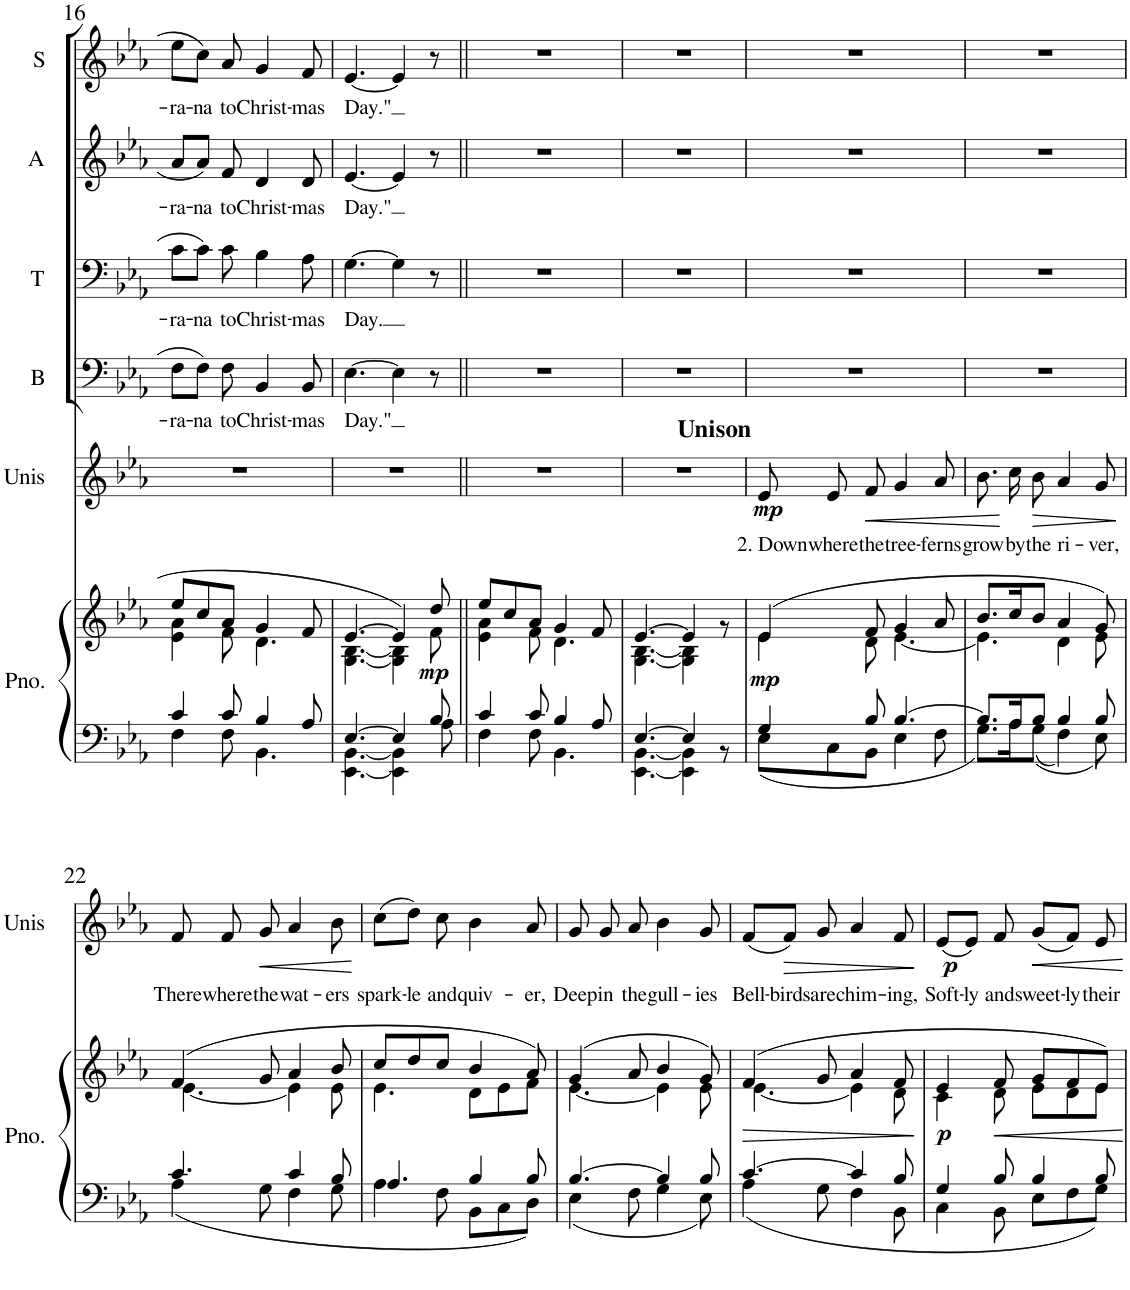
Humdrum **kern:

**kern	**kern	**dynam	**kern	**text	**dynam	**kern	**text	**kern	**text	**kern	**text	**kern	**text
*part6	*part6	*part6	*part5	*part5	*part5	*part4	*part4	*part3	*part3	*part2	*part2	*part1	*part1
*staff7	*staff6	*staff6/7	*staff5	*staff5	*staff5	*staff4	*staff4	*staff3	*staff3	*staff2	*staff2	*staff1	*staff1
*I"Piano	*	*	*I"Unison	*	*	*I"Bass	*	*I"Tenor	*	*I"Alto	*	*I"Soprano	*
*I'Pno.	*	*	*I'Unis	*	*	*I'B	*	*I'T	*	*I'A	*	*I'S	*
!!LO:PB:g=z
*clefF4	*clefG2	*	*clefG2	*	*	*clefF4	*	*clefF4	*	*clefG2	*	*clefG2	*
*k[b-e-a-]	*k[b-e-a-]	*	*k[b-e-a-]	*	*	*k[b-e-a-]	*	*k[b-e-a-]	*	*k[b-e-a-]	*	*k[b-e-a-]	*
*M6/8	*M6/8	*	*M6/8	*	*	*M6/8	*	*M6/8	*	*M6/8	*	*M6/8	*
=16	=16	=16	=16	=16	=16	=16	=16	=16	=16	=16	=16	=16	=16
*^	*^	*	*	*	*	*	*	*	*	*	*	*	*
!	!	!	!	!	!	!	!	!	!LO:LY:b	!	!LO:LY:b	!	!LO:LY:b	!	!LO:LY:b
4c/	4F\	8ee-/L	4e-\ 4a-\	.	2.r	.	.	8F\L	-ra-	8c\L	-ra-	8a-/L	-ra-	8ee-\L	-ra-
!	!	!	!	!	!	!	!	!	!LO:LY:b	!	!LO:LY:b	!	!LO:LY:b	!	!LO:LY:b
.	.	8cc/	.	.	.	.	.	8F\J	-na	8c\J	-na	8a-/J	-na	8cc\J	-na
!	!	!	!	!	!	!	!	!	!LO:LY:b	!	!LO:LY:b	!	!LO:LY:b	!	!LO:LY:b
8c/	8F\	8a-/J	8f\	.	.	.	.	8F\	to	8c\	to	8f/	to	8a-/	to
!	!	!	!	!	!	!	!	!	!LO:LY:b	!	!LO:LY:b	!	!LO:LY:b	!	!LO:LY:b
4B-/	4.BB-\	4g/	4.d\	.	.	.	.	4BB-/	Christ-	4B-\	Christ-	4d/	Christ-	4g/	Christ-
!	!	!	!	!	!	!	!	!	!LO:LY:b	!	!LO:LY:b	!	!LO:LY:b	!	!LO:LY:b
8A-/	.	8f/	.	.	.	.	.	8BB-/	-mas	8A-\	-mas	8d/	-mas	8f/	-mas
=17	=17	=17	=17	=17	=17	=17	=17	=17	=17	=17	=17	=17	=17	=17	=17
!	!	!	!	!	!	!	!	!	!LO:LY:b	!	!LO:LY:b	!	!LO:LY:b	!	!LO:LY:b
[4.E-/	[4.EE-\ [4.BB-\	[4.e-/	[4.G\ [4.B-\	.	2.r	.	.	[4.E-\	Day."	[4.G\	Day.	[4.e-/	Day."	[4.e-/	Day."
4E-/]	4EE-\] 4BB-\]	4e-/]	4G\] 4B-\]	.	.	.	.	4E-\]	.	4G\]	.	4e-/]	.	4e-/]	.
!	!	!	!	!LO:DY:b	!	!	!	!	!	!	!	!	!	!	!
8B-/	8A-\	8dd/	8f\	mp	.	.	.	8r	.	8r	.	8r	.	8r	.
=18||	=18||	=18||	=18||	=18||	=18||	=18||	=18||	=18||	=18||	=18||	=18||	=18||	=18||	=18||	=18||
4c/	4F\	8ee-/L	4e-\ 4a-\	.	2.r	.	.	2.r	.	2.r	.	2.r	.	2.r	.
.	.	8cc/	.	.	.	.	.	.	.	.	.	.	.	.	.
8c/	8F\	8a-/J	8f\	.	.	.	.	.	.	.	.	.	.	.	.
4B-/	4.BB-\	4g/	4.d\	.	.	.	.	.	.	.	.	.	.	.	.
8A-/	.	8f/	.	.	.	.	.	.	.	.	.	.	.	.	.
=19	=19	=19	=19	=19	=19	=19	=19	=19	=19	=19	=19	=19	=19	=19	=19
[4.E-/	[4.EE-\ [4.BB-\	[4.e-/	[4.G\ [4.B-\	.	2.r	.	.	2.r	.	2.r	.	2.r	.	2.r	.
4E-/]	4EE-\] 4BB-\]	4e-/]	4G\] 4B-\]	.	.	.	.	.	.	.	.	.	.	.	.
8ryy	8r	8ryy	8r	.	.	.	.	.	.	.	.	.	.	.	.
=20	=20	=20	=20	=20	=20	=20	=20	=20	=20	=20	=20	=20	=20	=20	=20
!	!	!	!	!	!LO:TX:a:B:t=Unison	!	!	!	!	!	!	!	!	!	!
!	!	!	!	!LO:DY:b	!	!LO:LY:b	!LO:DY:b	!	!	!	!	!	!	!	!
4G/	8E-\L	(4e-/	4e-\	mp	8e-/	2. Down	mp	2.r	.	2.r	.	2.r	.	2.r	.
!	!	!	!	!	!	!LO:LY:b	!	!	!	!	!	!	!	!	!
.	8C\	.	.	.	8e-/	where	.	.	.	.	.	.	.	.	.
!	!	!	!	!	!	!LO:LY:b	!LO:HP:b	!	!	!	!	!	!	!	!
8B-/	8BB-\J	8f/	8d\	.	8f/	the	<	.	.	.	.	.	.	.	.
!	!	!	!	!	!	!LO:LY:b	!	!	!	!	!	!	!	!	!
[4.B-/	4E-\	4g/	[4.e-\	.	4g/	tree-	.	.	.	.	.	.	.	.	.
!	!	!	!	!	!	!LO:LY:b	!	!	!	!	!	!	!	!	!
.	8F\	8a-/	.	.	8a-/	-ferns	.	.	.	.	.	.	.	.	.
=21	=21	=21	=21	=21	=21	=21	=21	=21	=21	=21	=21	=21	=21	=21	=21
!	!	!	!	!	!	!LO:LY:b	!	!	!	!	!	!	!	!	!
8.B-/L]	8.G\L	8.b-/L	4.e-\]	.	8.b-\	grow	.	2.r	.	2.r	.	2.r	.	2.r	.
!	!	!	!	!	!	!LO:LY:b	!	!	!	!	!	!	!	!	!
16A-/K	16A-\K	16cc/K	.	.	16cc\	by	[	.	.	.	.	.	.	.	.
!	!	!	!	!	!	!LO:LY:b	!LO:HP:b	!	!	!	!	!	!	!	!
8B-/J	8G\J	8b-/J	.	.	8b-\	the	>	.	.	.	.	.	.	.	.
!	!	!	!	!	!	!LO:LY:b	!	!	!	!	!	!	!	!	!
4B-/	4F\	4a-/	4d\	.	4a-/	ri-	.	.	.	.	.	.	.	.	.
!	!	!	!	!	!	!LO:LY:b	!	!	!	!	!	!	!	!	!
8B-/	8E-\	8g/)	8e-\	.	8g/	-ver,	.	.	.	.	.	.	.	.	.
*v	*v	*	*	*	*	*	*	*	*	*	*	*	*	*	*
*	*v	*v	*	*	*	*	*	*	*	*	*	*	*	*
.	.	.	.	.	]	.	.	.	.	.	.	.	.
!!LO:LB:g=z
=22	=22	=22	=22	=22	=22	=22	=22	=22	=22	=22	=22	=22	=22
*^	*^	*	*	*	*	*	*	*	*	*	*	*	*
!	!	!	!	!	!	!LO:LY:b	!	!	!	!	!	!	!	!	!
4.c/	4A-\	(4f/	[4.e-\	.	8f/	There	.	2.r	.	2.r	.	2.r	.	2.r	.
!	!	!	!	!	!	!LO:LY:b	!	!	!	!	!	!	!	!	!
.	.	.	.	.	8f/	where	.	.	.	.	.	.	.	.	.
!	!	!	!	!	!	!LO:LY:b	!LO:HP:b	!	!	!	!	!	!	!	!
.	8G\	8g/	.	.	8g/	the	<	.	.	.	.	.	.	.	.
!	!	!	!	!	!	!LO:LY:b	!	!	!	!	!	!	!	!	!
4c/	4F\	4a-/	4e-\]	.	4a-/	wat-	.	.	.	.	.	.	.	.	.
!	!	!	!	!	!	!LO:LY:b	!	!	!	!	!	!	!	!	!
8B-/	8G\	8b-/	8e-\	.	8b-\	-ers	.	.	.	.	.	.	.	.	.
*v	*v	*	*	*	*	*	*	*	*	*	*	*	*	*	*
*	*v	*v	*	*	*	*	*	*	*	*	*	*	*	*
.	.	.	.	.	[	.	.	.	.	.	.	.	.
=23	=23	=23	=23	=23	=23	=23	=23	=23	=23	=23	=23	=23	=23
*^	*^	*	*	*	*	*	*	*	*	*	*	*	*
!	!	!	!	!	!	!LO:LY:b	!	!	!	!	!	!	!	!	!
4.A-/	4A-\	8cc/L	4.e-\	.	(8cc\L	spark-	.	2.r	.	2.r	.	2.r	.	2.r	.
!	!	!	!	!	!	!LO:LY:b	!	!	!	!	!	!	!	!	!
.	.	8dd/	.	.	8dd\J)	-le	.	.	.	.	.	.	.	.	.
!	!	!	!	!	!	!LO:LY:b	!	!	!	!	!	!	!	!	!
.	8F\	8cc/J	.	.	8cc\	and	.	.	.	.	.	.	.	.	.
!	!	!	!	!	!	!LO:LY:b	!	!	!	!	!	!	!	!	!
4B-/	8BB-\L	4b-/	8d\L	.	4b-\	quiv-	.	.	.	.	.	.	.	.	.
.	8C\	.	8e-\	.	.	.	.	.	.	.	.	.	.	.	.
!	!	!	!	!	!	!LO:LY:b	!	!	!	!	!	!	!	!	!
8B-/	8D\J	8a-/)	8f\J	.	8a-/	-er,	.	.	.	.	.	.	.	.	.
=24	=24	=24	=24	=24	=24	=24	=24	=24	=24	=24	=24	=24	=24	=24	=24
!	!	!	!	!	!	!LO:LY:b	!	!	!	!	!	!	!	!	!
[4.B-/	4E-\	(4g/	[4.e-\	.	8g/	Deep	.	2.r	.	2.r	.	2.r	.	2.r	.
!	!	!	!	!	!	!LO:LY:b	!	!	!	!	!	!	!	!	!
.	.	.	.	.	8g/	in	.	.	.	.	.	.	.	.	.
!	!	!	!	!	!	!LO:LY:b	!	!	!	!	!	!	!	!	!
.	8F\	8a-/	.	.	8a-/	the	.	.	.	.	.	.	.	.	.
!	!	!	!	!	!	!LO:LY:b	!	!	!	!	!	!	!	!	!
4B-/]	4G\	4b-/	4e-\]	.	4b-\	gull-	.	.	.	.	.	.	.	.	.
!	!	!	!	!	!	!LO:LY:b	!	!	!	!	!	!	!	!	!
8B-/	8E-\	8g/)	8e-\	.	8g/	-ies	.	.	.	.	.	.	.	.	.
=25	=25	=25	=25	=25	=25	=25	=25	=25	=25	=25	=25	=25	=25	=25	=25
!	!	!	!	!LO:HP:b	!	!LO:LY:b	!	!	!	!	!	!	!	!	!
[4.c/	4A-\	(4f/	[4.e-\	>	(8f/L	Bell-	.	2.r	.	2.r	.	2.r	.	2.r	.
!	!	!	!	!	!	!LO:LY:b	!LO:HP:b	!	!	!	!	!	!	!	!
.	.	.	.	.	8f/J)	-birds	>	.	.	.	.	.	.	.	.
!	!	!	!	!	!	!LO:LY:b	!	!	!	!	!	!	!	!	!
.	8G\	8g/	.	.	8g/	are	.	.	.	.	.	.	.	.	.
!	!	!	!	!	!	!LO:LY:b	!	!	!	!	!	!	!	!	!
4c/]	4F\	4a-/	4e-\]	.	4a-/	chim-	.	.	.	.	.	.	.	.	.
!	!	!	!	!	!	!LO:LY:b	!	!	!	!	!	!	!	!	!
8B-/	8BB-\	8f/	8d\	.	8f/	-ing,	.	.	.	.	.	.	.	.	.
*v	*v	*	*	*	*	*	*	*	*	*	*	*	*	*	*
*	*v	*v	*	*	*	*	*	*	*	*	*	*	*	*
.	.	]	.	.	]	.	.	.	.	.	.	.	.
=26	=26	=26	=26	=26	=26	=26	=26	=26	=26	=26	=26	=26	=26
*^	*^	*	*	*	*	*	*	*	*	*	*	*	*
!	!	!	!	!LO:DY:b	!	!LO:LY:b	!LO:DY:b	!	!	!	!	!	!	!	!
4G/	4C\	4e-/	4c\	p	(8e-/L	Soft-	p	2.r	.	2.r	.	2.r	.	2.r	.
!	!	!	!	!	!	!LO:LY:b	!	!	!	!	!	!	!	!	!
.	.	.	.	.	8e-/J)	-ly	.	.	.	.	.	.	.	.	.
!	!	!	!	!	!	!LO:LY:b	!	!	!	!	!	!	!	!	!
8B-/	8BB-\	8f/	8d\	.	8f/	and	.	.	.	.	.	.	.	.	.
!	!	!	!	!	!	!LO:LY:b	!	!	!	!	!	!	!	!	!
4B-/	8E-\L	8g/L	8e-\L	.	(8g/L	sweet-	.	.	.	.	.	.	.	.	.
!	!	!	!	!	!	!LO:LY:b	!	!	!	!	!	!	!	!	!
.	8F\	8f/	8d\	.	8f/J)	-ly	.	.	.	.	.	.	.	.	.
!	!	!	!	!	!	!LO:LY:b	!	!	!	!	!	!	!	!	!
8B-/	8G\J	8e-/J)	8e-\J	.	8e-/	their	.	.	.	.	.	.	.	.	.
*v	*v	*	*	*	*	*	*	*	*	*	*	*	*	*	*
*	*v	*v	*	*	*	*	*	*	*	*	*	*	*	*
=	=	=	=	=	=	=	=	=	=	=	=	=	=
*-	*-	*-	*-	*-	*-	*-	*-	*-	*-	*-	*-	*-	*-
